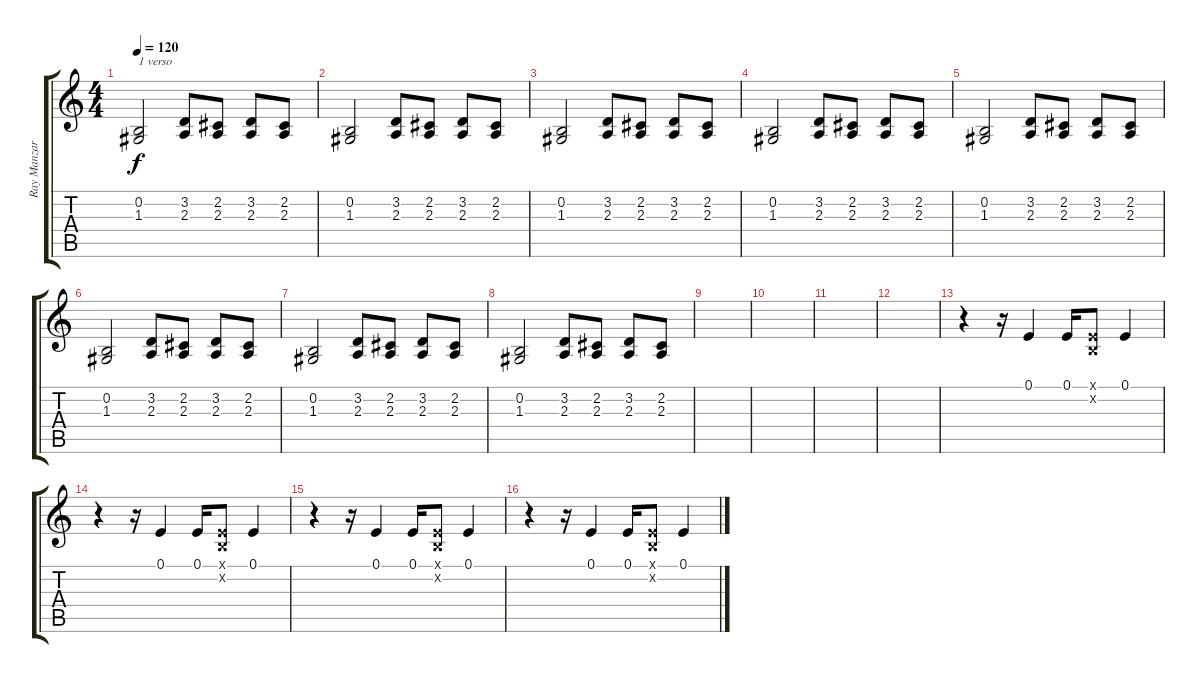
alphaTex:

\track ("Ray Manzarek" "Ray Manzar") {instrument churchorgan}
\staff {score tabs}
\tuning (E4 B3 G3 D3 A2 E2) {hide}
\ts (4 4)
\tempo 120
\clef g2
\ks c
(0.2 1.3).2{txt "1 verso" dy f} (3.2 2.3).8 (2.2 2.3).8 (3.2 2.3).8 (2.2 2.3).8 |
(0.2 1.3).2 (3.2 2.3).8 (2.2 2.3).8 (3.2 2.3).8 (2.2 2.3).8 |
(0.2 1.3).2 (3.2 2.3).8 (2.2 2.3).8 (3.2 2.3).8 (2.2 2.3).8 |
(0.2 1.3).2 (3.2 2.3).8 (2.2 2.3).8 (3.2 2.3).8 (2.2 2.3).8 |
(0.2 1.3).2 (3.2 2.3).8 (2.2 2.3).8 (3.2 2.3).8 (2.2 2.3).8 |
(0.2 1.3).2 (3.2 2.3).8 (2.2 2.3).8 (3.2 2.3).8 (2.2 2.3).8 |
(0.2 1.3).2 (3.2 2.3).8 (2.2 2.3).8 (3.2 2.3).8 (2.2 2.3).8 |
(0.2 1.3).2 (3.2 2.3).8 (2.2 2.3).8 (3.2 2.3).8 (2.2 2.3).8 |
|
|
|
|
r.4 r.16 0.1.4 0.1.16 (0.1{x} 0.2{x}).8 0.1.4 |
r.4 r.16 0.1.4 0.1.16 (0.1{x} 0.2{x}).8 0.1.4 |
r.4 r.16 0.1.4 0.1.16 (0.1{x} 0.2{x}).8 0.1.4 |
r.4 r.16 0.1.4 0.1.16 (0.1{x} 0.2{x}).8 0.1.4
